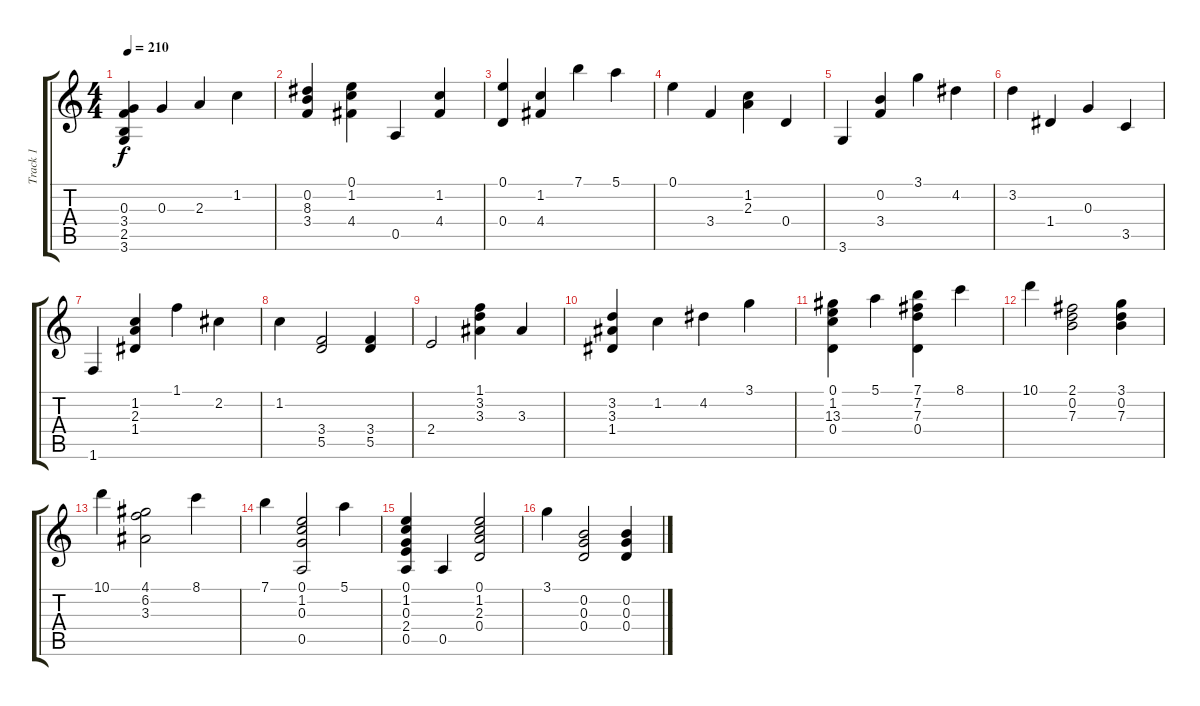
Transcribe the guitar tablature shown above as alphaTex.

\track ("Track 1" "Track 1") {instrument acousticguitarnylon}
\staff {score tabs}
\tuning (E4 B3 G3 D3 A2 E2) {hide}
\ts (4 4)
\tempo 210
\clef g2
\ks c
(0.3 3.4 2.5 3.6).4{dy f} 0.3.4 2.3.4 1.2.4 |
(0.2 8.3 3.4).4 (0.1 1.2 4.4).4 0.5.4 (1.2 4.4).4 |
(0.1 0.4).4 (1.2 4.4).4 7.1.4 5.1.4 |
0.1.4 3.4.4 (1.2 2.3).4 0.4.4 |
3.6.4 (0.2 3.4).4 3.1.4 4.2.4 |
3.2.4 1.4.4 0.3.4 3.5.4 |
1.6.4 (1.2 2.3 1.4).4 1.1.4 2.2.4 |
1.2.4 (3.4 5.5).2 (3.4 5.5).4 |
2.4.2 (1.1 3.2 3.3).4 3.3.4 |
(3.2 3.3 1.4).4 1.2.4 4.2.4 3.1.4 |
(0.1 1.2 13.3 0.4).4 5.1.4 (7.1 7.2 7.3 0.4).4 8.1.4 |
10.1.4 (2.1 0.2 7.3).2 (3.1 0.2 7.3).4 |
10.1.4 (4.1 6.2 3.3).2 8.1.4 |
7.1.4 (0.1 1.2 0.3 0.5).2 5.1.4 |
(0.1 1.2 0.3 2.4 0.5).4 0.5.4 (0.1 1.2 2.3 0.4).2 |
3.1.4 (0.2 0.3 0.4).2 (0.2 0.3 0.4).4
